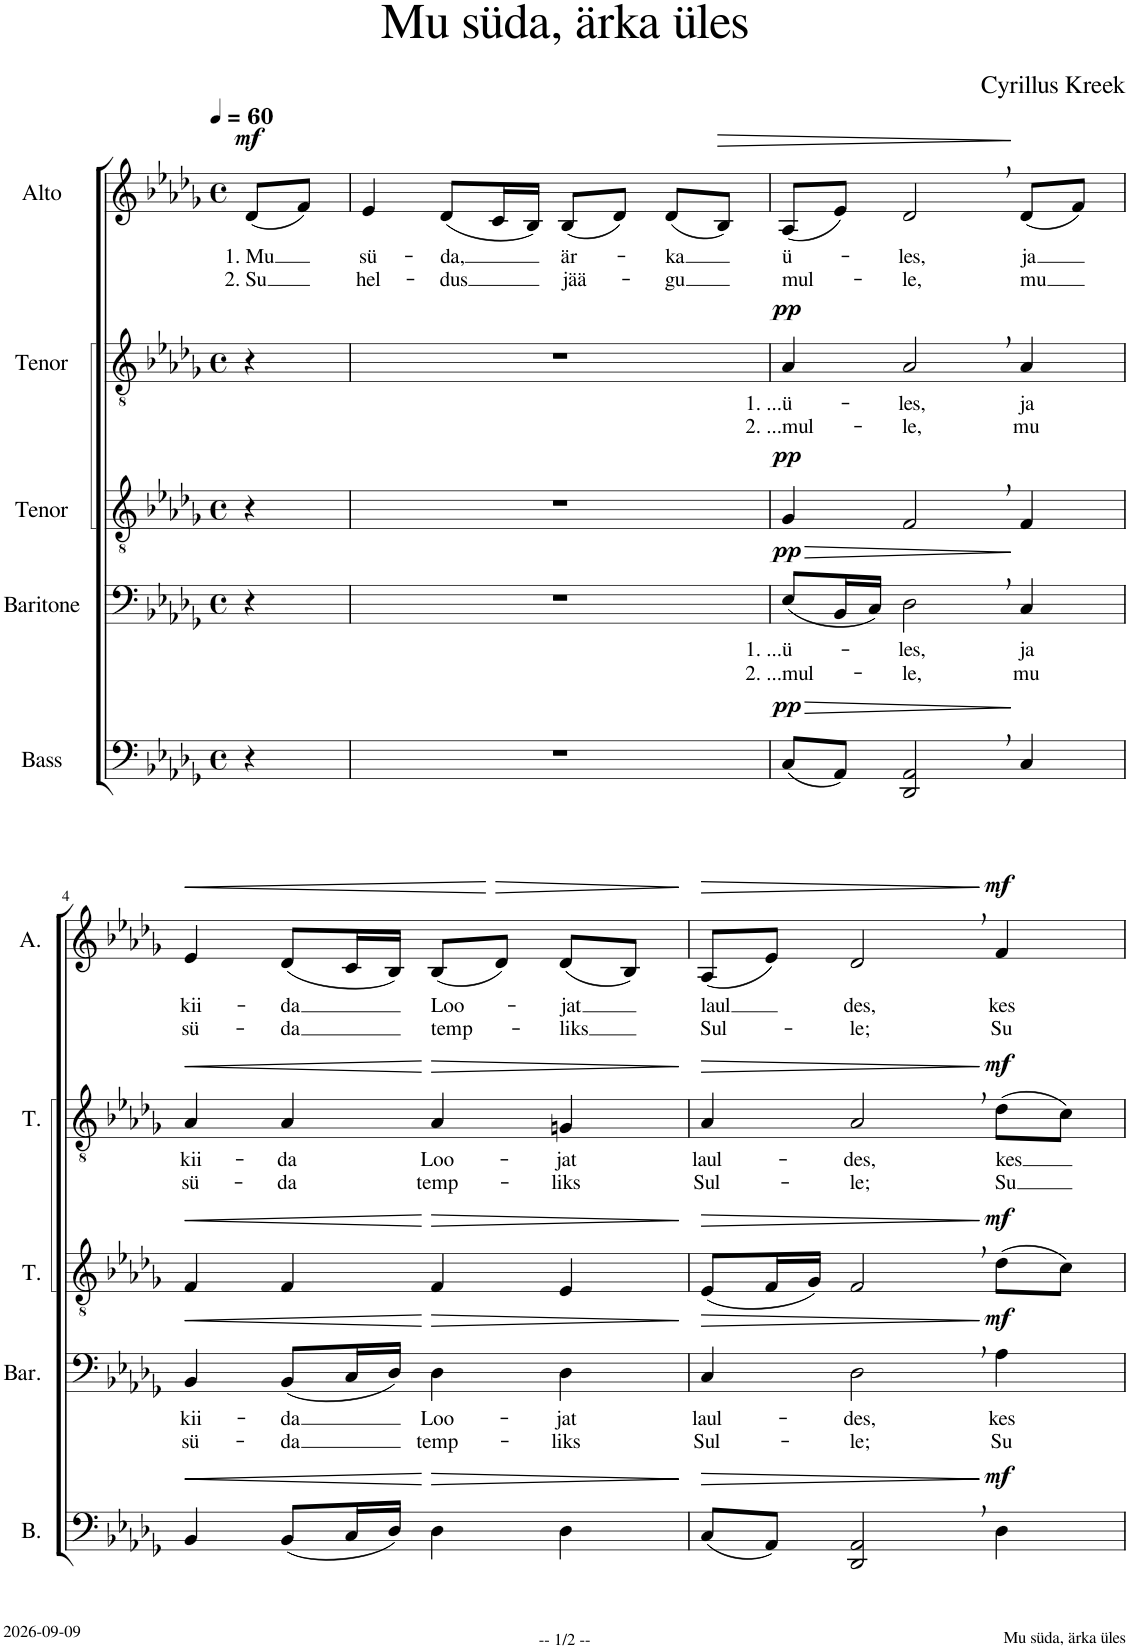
**kern	**dynam	**kern	**text	**text	**dynam	**kern	**dynam	**kern	**text	**text	**dynam	**kern	**text	**text	**dynam
*part5	*part5	*part4	*part4	*part4	*part4	*part3	*part3	*part2	*part2	*part2	*part2	*part1	*part1	*part1	*part1
*staff5	*staff5	*staff4	*staff4	*staff4	*staff4	*staff3	*staff3	*staff2	*staff2	*staff2	*staff2	*staff1	*staff1	*staff1	*staff1
*I"Bass	*	*I"Baritone	*	*	*	*I"Tenor	*	*I"Tenor	*	*	*	*I"Alto	*	*	*
*I'B.	*	*I'Bar.	*	*	*	*I'T.	*	*I'T.	*	*	*	*I'A.	*	*	*
*clefF4	*	*clefF4	*	*	*	*clefGv2	*	*clefGv2	*	*	*	*clefG2	*	*	*
*	*	*	*	*	*	*	*	*	*	*	*	*Trd1c2	*	*	*
*k[b-e-a-d-g-]	*	*k[b-e-a-d-g-]	*	*	*	*k[b-e-a-d-g-]	*	*k[b-e-a-d-g-]	*	*	*	*k[b-e-a-d-g-]	*	*	*
*M4/4	*	*M4/4	*	*	*	*M4/4	*	*M4/4	*	*	*	*M4/4	*	*	*
*met(c)	*	*met(c)	*	*	*	*met(c)	*	*met(c)	*	*	*	*met(c)	*	*	*
*MM60	*	*MM60	*	*	*	*MM60	*	*MM60	*	*	*	*MM60	*	*	*
=1	=1	=1	=1	=1	=1	=1	=1	=1	=1	=1	=1	=1	=1	=1	=1
!	!	!	!	!	!	!	!	!	!	!	!	!	!LO:LY:b	!LO:LY:b	!LO:DY:a
4r	.	4r	.	.	.	4r	.	4r	.	.	.	(8d-/L	1. Mu	2. Su	mf
.	.	.	.	.	.	.	.	.	.	.	.	8f/J)	.	.	.
=2	=2	=2	=2	=2	=2	=2	=2	=2	=2	=2	=2	=2	=2	=2	=2
!	!	!	!	!	!	!	!	!	!	!	!	!	!LO:LY:b	!LO:LY:b	!
1r	.	1r	.	.	.	1r	.	1r	.	.	.	4e-/	sü-	hel-	.
!	!	!	!	!	!	!	!	!	!	!	!	!	!LO:LY:b	!LO:LY:b	!
.	.	.	.	.	.	.	.	.	.	.	.	(8d-/L	-da,	-dus	.
.	.	.	.	.	.	.	.	.	.	.	.	16c/L	.	.	.
.	.	.	.	.	.	.	.	.	.	.	.	16B-/JJ)	.	.	.
!	!	!	!	!	!	!	!	!	!	!	!	!	!LO:LY:b	!LO:LY:b	!
.	.	.	.	.	.	.	.	.	.	.	.	(8B-/L	är-	jää-	.
.	.	.	.	.	.	.	.	.	.	.	.	8d-/J)	.	.	.
!	!	!	!	!	!	!	!	!	!	!	!	!	!LO:LY:b	!LO:LY:b	!
.	.	.	.	.	.	.	.	.	.	.	.	(8d-/L	-ka	-gu	.
!	!	!	!	!	!	!	!	!	!	!	!	!	!	!	!LO:HP:b
.	.	.	.	.	.	.	.	.	.	.	.	8B-/J)	.	.	>
=3	=3	=3	=3	=3	=3	=3	=3	=3	=3	=3	=3	=3	=3	=3	=3
!	!LO:HP:b	!	!LO:LY:b	!LO:LY:b	!LO:HP:b	!	!	!	!LO:LY:b	!LO:LY:b	!	!	!LO:LY:b	!LO:LY:b	!
!	!LO:DY:n=1:a	!	!	!	!LO:DY:n=1:a	!	!LO:DY:a	!	!	!	!LO:DY:a	!	!	!	!
(8C/L	> pp	(8E-/L	1. ...ü-	2. ...mul-	> pp	4G-/	pp	4A-/	1. ...ü-	2. ...mul-	pp	(8A-/L	ü-	mul-	.
8AA-/J)	.	16BB-/L	.	.	.	.	.	.	.	.	.	8e-/J)	.	.	.
.	.	16C/JJ)	.	.	.	.	.	.	.	.	.	.	.	.	.
!	!	!	!LO:LY:b	!LO:LY:b	!	!	!	!	!LO:LY:b	!LO:LY:b	!	!	!LO:LY:b	!LO:LY:b	!
2DD-/, 2AA-/,	.	2D-,\	-les,	-le,	.	2F,/	.	2A-,/	-les,	-le,	.	2d-,/	-les,	-le,	.
!	!	!	!LO:LY:b	!LO:LY:b	!	!	!	!	!LO:LY:b	!LO:LY:b	!	!	!LO:LY:b	!LO:LY:b	!
4C/	]	4C/	ja	mu	]	4F/	.	4A-/	ja	mu	.	(8d-/L	ja	mu	]
.	.	.	.	.	.	.	.	.	.	.	.	8f/J)	.	.	.
!!LO:LB:g=z
=4	=4	=4	=4	=4	=4	=4	=4	=4	=4	=4	=4	=4	=4	=4	=4
!	!LO:HP:b	!	!LO:LY:b	!LO:LY:b	!LO:HP:b	!	!LO:HP:b	!	!LO:LY:b	!LO:LY:b	!LO:HP:b	!	!LO:LY:b	!LO:LY:b	!LO:HP:b
4BB-/	<	4BB-/	kii-	sü-	<	4F/	<	4A-/	kii-	sü-	<	4e-/	kii-	sü-	<
!	!	!	!LO:LY:b	!LO:LY:b	!	!	!	!	!LO:LY:b	!LO:LY:b	!	!	!LO:LY:b	!LO:LY:b	!
(8BB-/L	.	(8BB-/L	-da	-da	.	4F/	.	4A-/	-da	-da	.	(8d-/L	-da	-da	.
16C/L	.	16C/L	.	.	.	.	.	.	.	.	.	16c/L	.	.	.
16D-/JJ)	.	16D-/JJ)	.	.	.	.	.	.	.	.	.	16B-/JJ)	.	.	.
!	!LO:HP:n=1:b	!	!LO:LY:b	!LO:LY:b	!LO:HP:n=1:b	!	!LO:HP:n=1:b	!	!LO:LY:b	!LO:LY:b	!LO:HP:n=1:b	!	!LO:LY:b	!LO:LY:b	!
4D-\	[ >	4D-\	Loo-	temp-	[ >	4F/	[ >	4A-/	Loo-	temp-	[ >	(8B-/L	Loo-	temp-	.
!	!	!	!	!	!	!	!	!	!	!	!	!	!	!	!LO:HP:n=1:b
.	.	.	.	.	.	.	.	.	.	.	.	8d-/J)	.	.	[ >
!	!	!	!LO:LY:b	!LO:LY:b	!	!	!	!	!LO:LY:b	!LO:LY:b	!	!	!LO:LY:b	!LO:LY:b	!
4D-\	.	4D-\	-jat	-liks	.	4E-/	.	4Gn/	-jat	-liks	.	(8d-/L	-jat	-liks	.
.	.	.	.	.	.	.	.	.	.	.	.	8B-/J)	.	.	.
.	]	.	.	.	]	.	]	.	.	.	]	.	.	.	]
=5	=5	=5	=5	=5	=5	=5	=5	=5	=5	=5	=5	=5	=5	=5	=5
!	!LO:HP:b	!	!LO:LY:b	!LO:LY:b	!LO:HP:b	!	!LO:HP:b	!	!LO:LY:b	!LO:LY:b	!LO:HP:b	!	!LO:LY:b	!LO:LY:b	!LO:HP:b
(8C/L	>	4C/	laul-	Sul-	>	(8E-/L	>	4A-/	laul-	Sul-	>	(8A-/L	laul	Sul-	>
8AA-/J)	.	.	.	.	.	16F/L	.	.	.	.	.	8e-/J)	.	.	.
.	.	.	.	.	.	16G-/JJ)	.	.	.	.	.	.	.	.	.
!	!	!	!LO:LY:b	!LO:LY:b	!	!	!	!	!LO:LY:b	!LO:LY:b	!	!	!LO:LY:b	!LO:LY:b	!
2DD-/, 2AA-/,	.	2D-,\	-des,	-le;	.	2F,/	.	2A-,/	-des,	-le;	.	2d-,/	des,	-le;	.
!	!LO:DY:n=1:a	!	!LO:LY:b	!LO:LY:b	!LO:DY:n=1:a	!	!LO:DY:n=1:a	!	!LO:LY:b	!LO:LY:b	!LO:DY:n=1:a	!	!LO:LY:b	!LO:LY:b	!LO:DY:n=1:a
4D-\	] mf	4A-\	kes	Su	] mf	(8d-\L	] mf	(8d-\L	kes	Su	] mf	4f/	kes	Su	] mf
.	.	.	.	.	.	8c\J)	.	8c\J)	.	.	.	.	.	.	.
=	=	=	=	=	=	=	=	=	=	=	=	=	=	=	=
*-	*-	*-	*-	*-	*-	*-	*-	*-	*-	*-	*-	*-	*-	*-	*-
